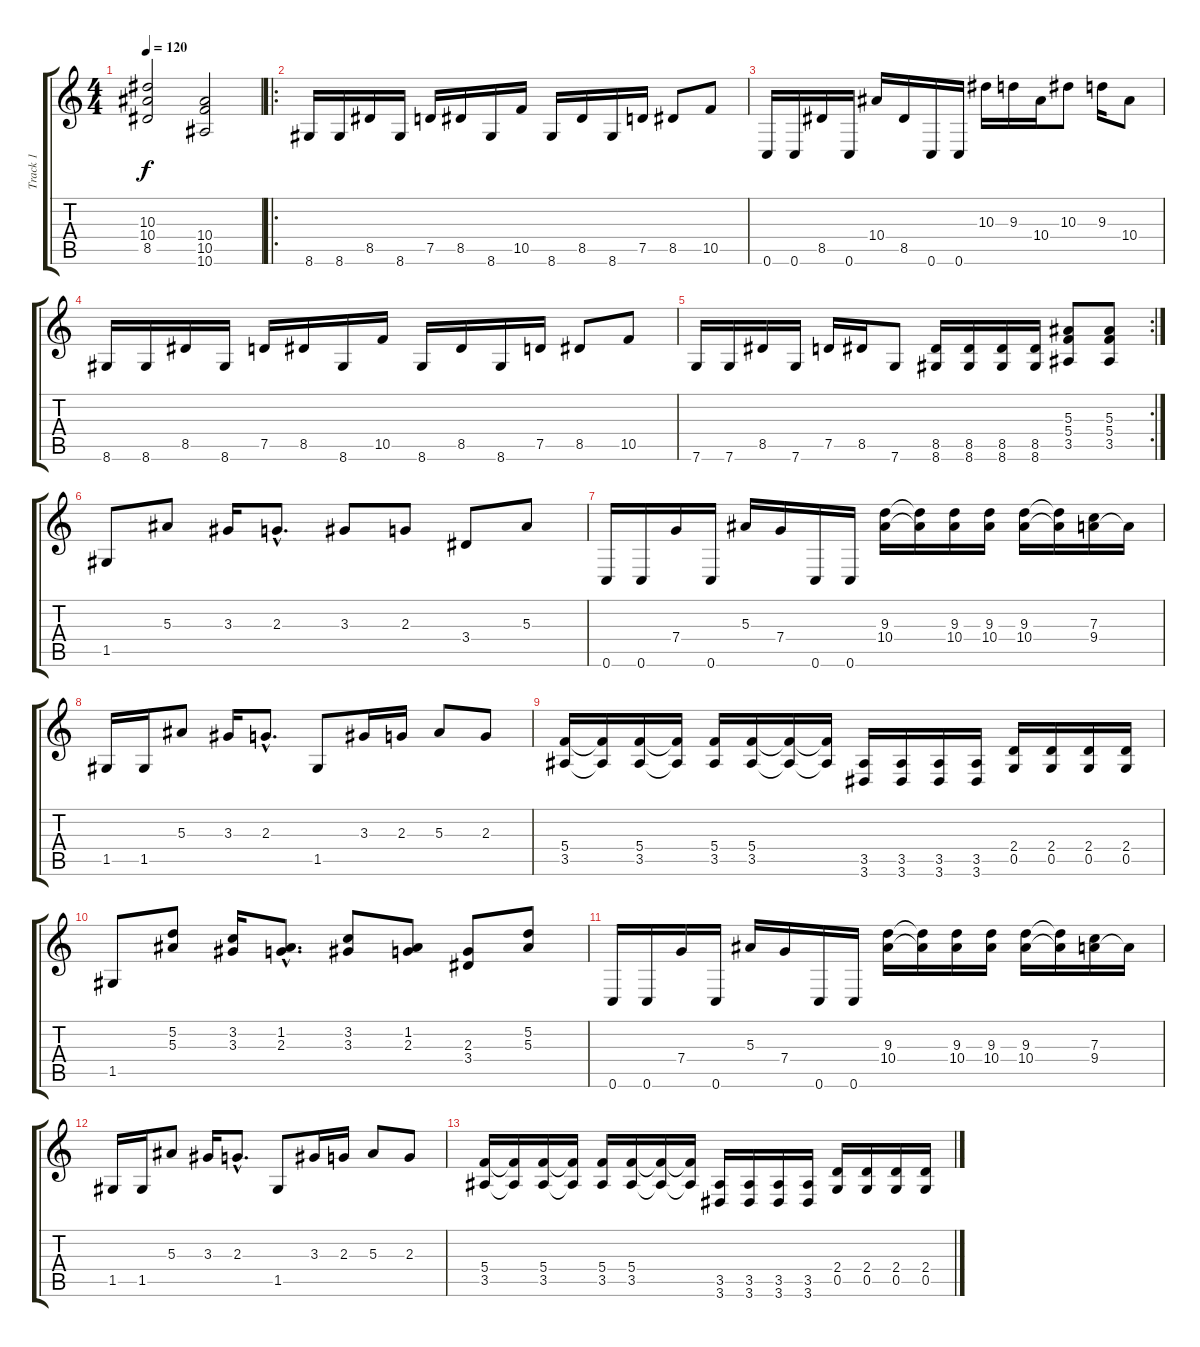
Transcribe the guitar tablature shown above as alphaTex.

\track ("Track 1" "Track 1") {instrument distortionguitar}
\staff {score tabs}
\tuning (D4 A3 F3 C3 G2 C2) {hide}
\ts (4 4)
\tempo 120
\clef g2
\ks c
(10.3 10.4 8.5).2{dy f instrument distortionguitar} (10.4 10.5 10.6).2 |
\ro
8.6.16 8.6.16 8.5.16 8.6.16 7.5.16 8.5.16 8.6.16 10.5.16 8.6.16 8.5.16 8.6.16 7.5.16 8.5.8 10.5.8 |
0.6.16 0.6.16 8.5.16 0.6.16 10.4.16 8.5.16 0.6.16 0.6.16 10.3.16 9.3.16 10.4.16 10.3.8 9.3.16 10.4.8 |
8.6.16 8.6.16 8.5.16 8.6.16 7.5.16 8.5.16 8.6.16 10.5.16 8.6.16 8.5.16 8.6.16 7.5.16 8.5.8 10.5.8 |
\rc 2
7.6.16 7.6.16 8.5.16 7.6.16 7.5.16 8.5.16 7.6.8 (8.5 8.6).16 (8.5 8.6).16 (8.5 8.6).16 (8.5 8.6).16 (5.3 5.4 3.5).8 (5.3 5.4 3.5).8 |
1.5.8 5.3.8 3.3.16 2.3{hac}.8{d} 3.3.8 2.3.8 3.4.8 5.3.8 |
0.6.16 0.6.16 7.4.16 0.6.16 5.3.16 7.4.16 0.6.16 0.6.16 (9.3 10.4).16 (9.3{t} 10.4{t}).16 (9.3 10.4).16 (9.3 10.4).16 (9.3 10.4).16 (9.3{t} 10.4{t}).16 (7.3 9.4).16 9.4{t}.16 |
1.5.16 1.5.16 5.3.8 3.3.16 2.3{hac}.8{d} 1.5.8 3.3.16 2.3.16 5.3.8 2.3.8 |
(5.4 3.5).16 (5.4{t} 3.5{t}).16 (5.4 3.5).16 (5.4{t} 3.5{t}).16 (5.4 3.5).16 (5.4 3.5).16 (5.4{t} 3.5{t}).16 (5.4{t} 3.5{t}).16 (3.5 3.6).16 (3.5 3.6).16 (3.5 3.6).16 (3.5 3.6).16 (2.4 0.5).16 (2.4 0.5).16 (2.4 0.5).16 (2.4 0.5).16 |
1.5.8 (5.2 5.3).8 (3.2 3.3).16 (1.2{hac} 2.3{hac}).8{d} (3.2 3.3).8 (1.2 2.3).8 (2.3 3.4).8 (5.2 5.3).8 |
0.6.16 0.6.16 7.4.16 0.6.16 5.3.16 7.4.16 0.6.16 0.6.16 (9.3 10.4).16 (9.3{t} 10.4{t}).16 (9.3 10.4).16 (9.3 10.4).16 (9.3 10.4).16 (9.3{t} 10.4{t}).16 (7.3 9.4).16 9.4{t}.16 |
1.5.16 1.5.16 5.3.8 3.3.16 2.3{hac}.8{d} 1.5.8 3.3.16 2.3.16 5.3.8 2.3.8 |
(5.4 3.5).16 (5.4{t} 3.5{t}).16 (5.4 3.5).16 (5.4{t} 3.5{t}).16 (5.4 3.5).16 (5.4 3.5).16 (5.4{t} 3.5{t}).16 (5.4{t} 3.5{t}).16 (3.5 3.6).16 (3.5 3.6).16 (3.5 3.6).16 (3.5 3.6).16 (2.4 0.5).16 (2.4 0.5).16 (2.4 0.5).16 (2.4 0.5).16
